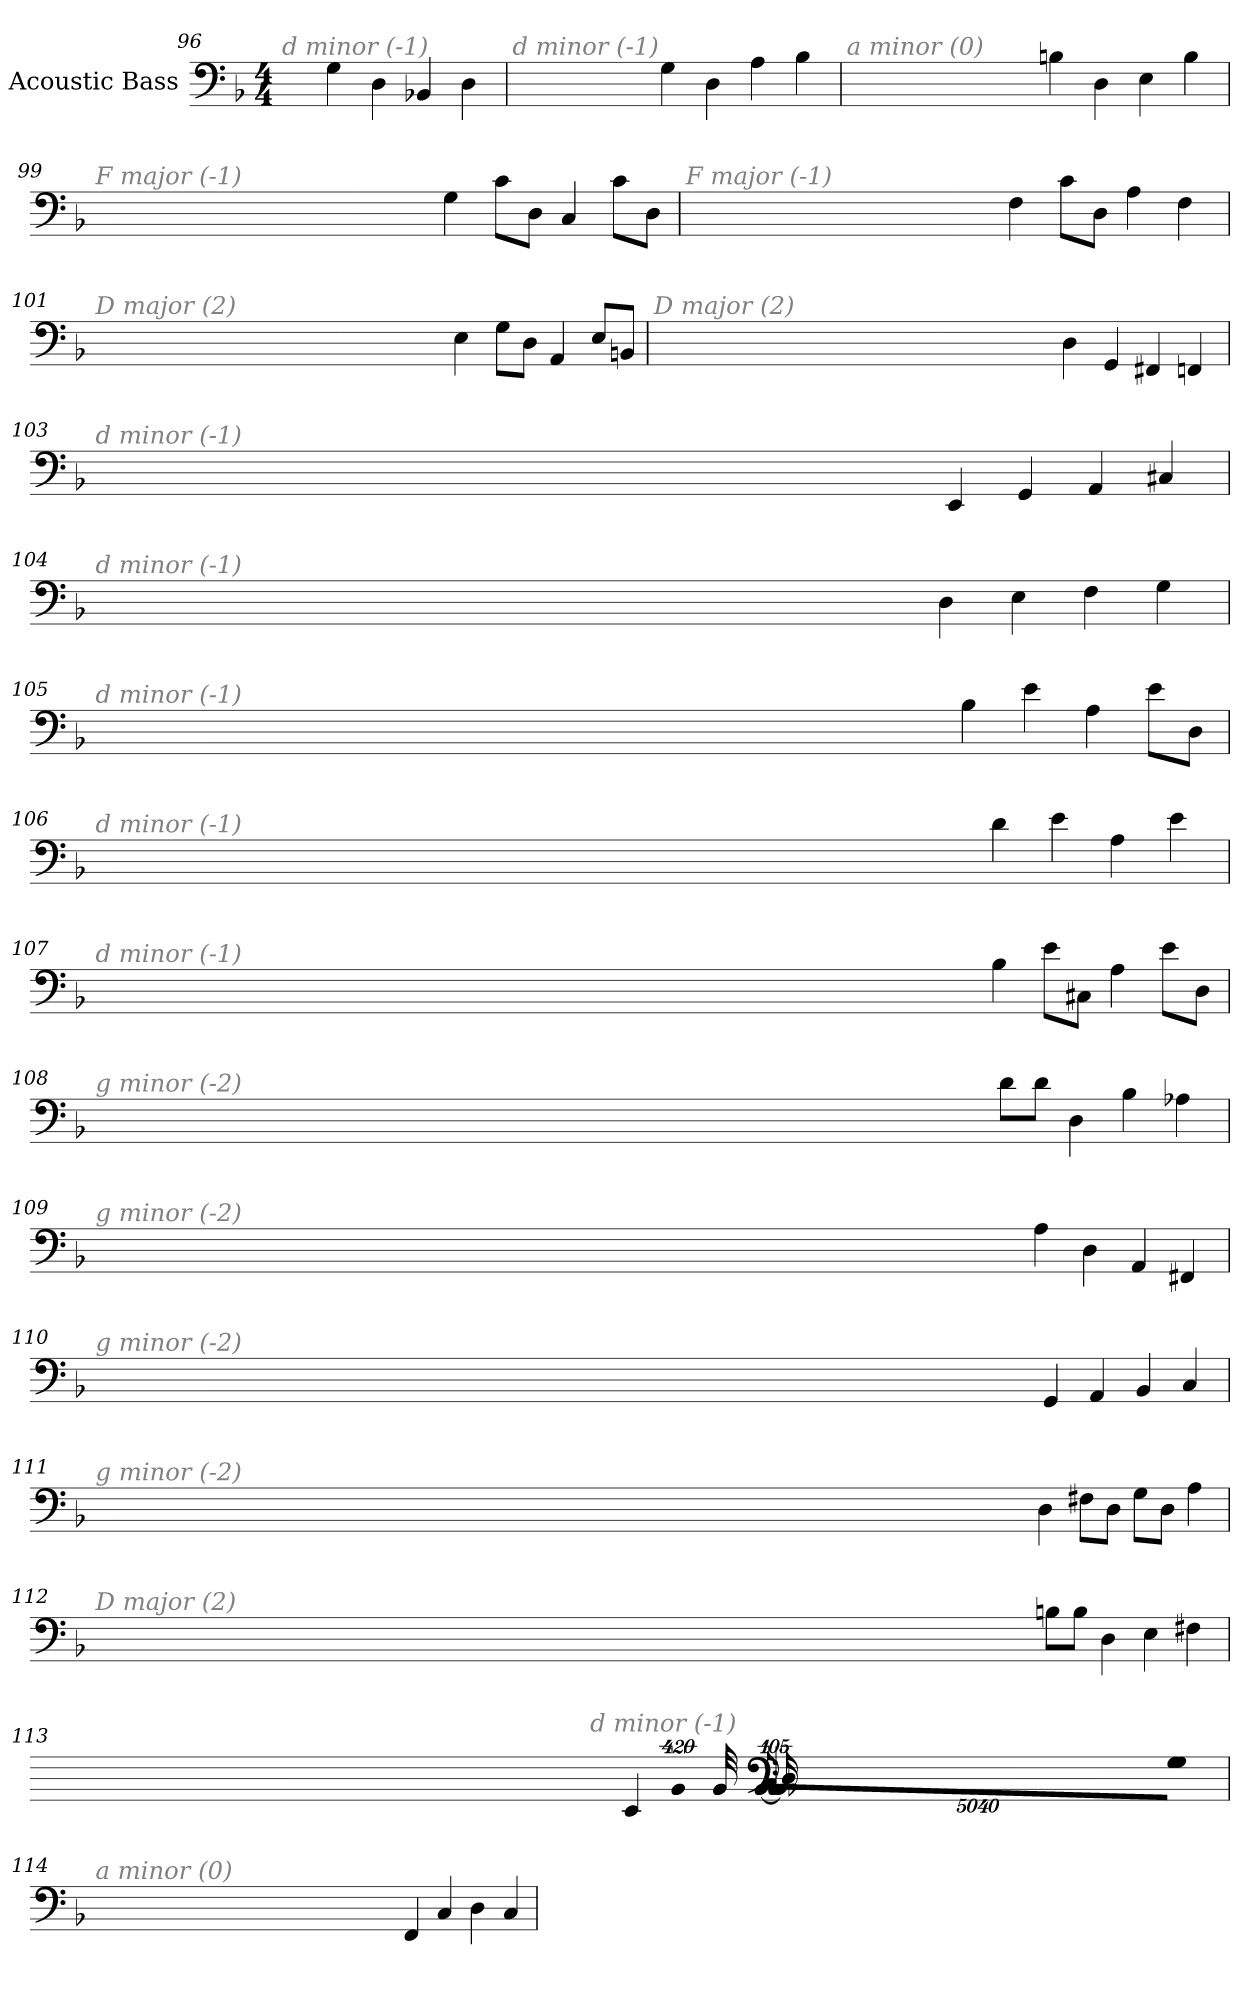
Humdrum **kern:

**kern
*part1
*staff1
*I"Acoustic Bass
*clefF4
*ITrd7c12
*k[b-]
*F:
*M4/4
=96
!LO:TX:i:color=#808080:t=d minor (-1)
4GG
4DD
4BBB-X
4DD
=97
!LO:TX:i:color=#808080:t=d minor (-1)
4GG
4DD
4AA
4BB-
=98
!LO:TX:i:color=#808080:t=a minor (0)
4BBn
4DD
4EE
4BB
=99
!LO:TX:i:color=#808080:t=F major (-1)
4GG
8CL
8DDJ
4CC
8CL
8DDJ
=100
!LO:TX:i:color=#808080:t=F major (-1)
4FF
8CL
8DDJ
4AA
4FF
=101
!LO:TX:i:color=#808080:t=D major (2)
4EE
8GGL
8DDJ
4AAA
8EEL
8BBBnJ
=102
!LO:TX:i:color=#808080:t=D major (2)
4DD
4GGG
4FFF#X
4FFFn
=103
!LO:TX:i:color=#808080:t=d minor (-1)
4EEE
4GGG
4AAA
4CC#X
=104
!LO:TX:i:color=#808080:t=d minor (-1)
4DD
4EE
4FF
4GG
=105
!LO:TX:i:color=#808080:t=d minor (-1)
4BB-
4E
4AA
8EL
8DDJ
=106
!LO:TX:i:color=#808080:t=d minor (-1)
4D
4E
4AA
4E
=107
!LO:TX:i:color=#808080:t=d minor (-1)
4BB-
8EL
8CC#XJ
4AA
8EL
8DDJ
=108
!LO:TX:i:color=#808080:t=g minor (-2)
8DL
8DJ
4DD
4BB-
4AA-X
=109
!LO:TX:i:color=#808080:t=g minor (-2)
4AA
4DD
4AAA
4FFF#X
=110
!LO:TX:i:color=#808080:t=g minor (-2)
4GGG
4AAA
4BBB-
4CC
=111
!LO:TX:i:color=#808080:t=g minor (-2)
4DD
8FF#XL
8DDJ
8GGL
8DDJ
4AA
=112
!LO:TX:i:color=#808080:t=D major (2)
8BBnL
8BBJ
4DD
4EE
4FF#X
=113
!LO:TX:i:color=#808080:t=d minor (-1)
!LO:N:vis=8
40320%3347GGL
!LO:N:vis=8
40320%3347GG
!LO:N:vis=8
40320%3347DDJ
!LO:N:vis=1024
[13440%13BBB-
8BBB-_
16BBB-_
32BBB-_
!LO:N:vis=1024%31
13440%407BBB-]
4CC
4EEE
=114
!LO:TX:i:color=#808080:t=a minor (0)
4FFF
4CC
4DD
4CC
=
*-
